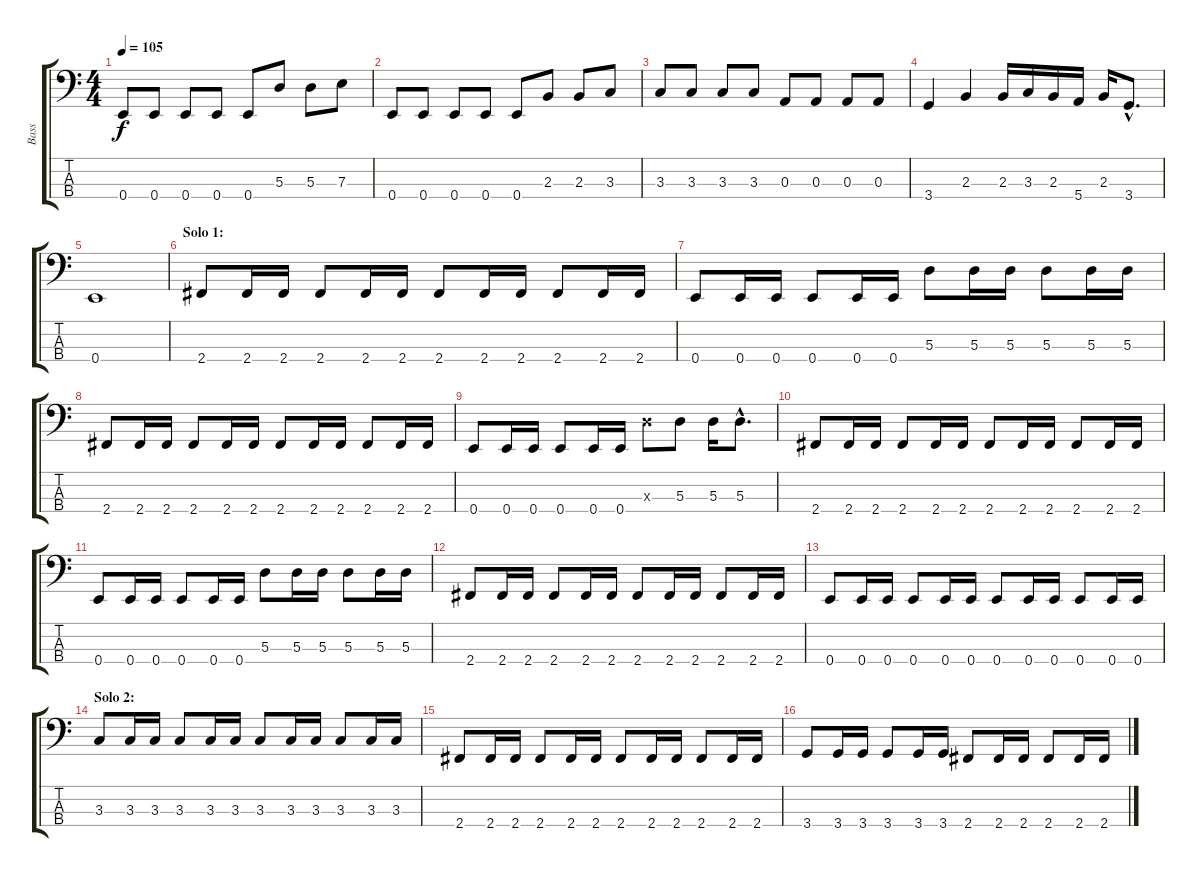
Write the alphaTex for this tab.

\track ("Bass" "Bass") {instrument slapbass2}
\staff {score tabs}
\tuning (G2 D2 A1 E1) {hide}
\ts (4 4)
\tempo 105
\clef f4
\ks c
0.4.8{dy f} 0.4.8 0.4.8 0.4.8 0.4.8 5.3.8 5.3.8 7.3.8 |
0.4.8 0.4.8 0.4.8 0.4.8 0.4.8 2.3.8 2.3.8 3.3.8 |
3.3.8 3.3.8 3.3.8 3.3.8 0.3.8 0.3.8 0.3.8 0.3.8 |
3.4.4 2.3.4 2.3.16 3.3.16 2.3.16 5.4.16 2.3.16 3.4{hac}.8{d} |
0.4.1 |
\section ("" "Solo 1:")
2.4.8 2.4.16 2.4.16 2.4.8 2.4.16 2.4.16 2.4.8 2.4.16 2.4.16 2.4.8 2.4.16 2.4.16 |
0.4.8 0.4.16 0.4.16 0.4.8 0.4.16 0.4.16 5.3.8 5.3.16 5.3.16 5.3.8 5.3.16 5.3.16 |
2.4.8 2.4.16 2.4.16 2.4.8 2.4.16 2.4.16 2.4.8 2.4.16 2.4.16 2.4.8 2.4.16 2.4.16 |
0.4.8 0.4.16 0.4.16 0.4.8 0.4.16 0.4.16 5.3{x}.8 5.3.8 5.3.16 5.3{hac}.8{d} |
2.4.8 2.4.16 2.4.16 2.4.8 2.4.16 2.4.16 2.4.8 2.4.16 2.4.16 2.4.8 2.4.16 2.4.16 |
0.4.8 0.4.16 0.4.16 0.4.8 0.4.16 0.4.16 5.3.8 5.3.16 5.3.16 5.3.8 5.3.16 5.3.16 |
2.4.8 2.4.16 2.4.16 2.4.8 2.4.16 2.4.16 2.4.8 2.4.16 2.4.16 2.4.8 2.4.16 2.4.16 |
0.4.8 0.4.16 0.4.16 0.4.8 0.4.16 0.4.16 0.4.8 0.4.16 0.4.16 0.4.8 0.4.16 0.4.16 |
\section ("" "Solo 2:")
3.3.8 3.3.16 3.3.16 3.3.8 3.3.16 3.3.16 3.3.8 3.3.16 3.3.16 3.3.8 3.3.16 3.3.16 |
2.4.8 2.4.16 2.4.16 2.4.8 2.4.16 2.4.16 2.4.8 2.4.16 2.4.16 2.4.8 2.4.16 2.4.16 |
3.4.8 3.4.16 3.4.16 3.4.8 3.4.16 3.4.16 2.4.8 2.4.16 2.4.16 2.4.8 2.4.16 2.4.16
